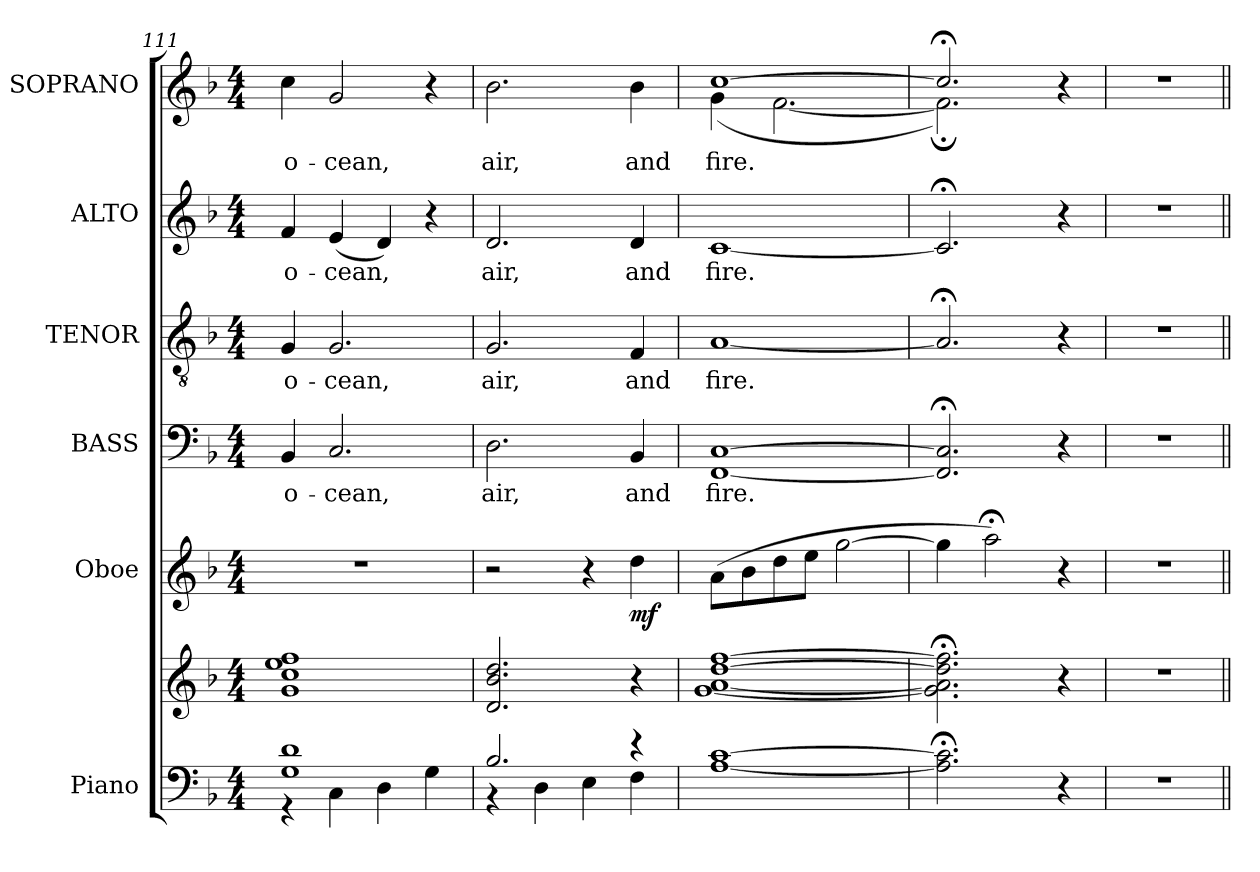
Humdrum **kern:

**kern	**kern	**kern	**dynam	**kern	**text	**kern	**text	**kern	**text	**kern	**text
*part6	*part6	*part5	*part5	*part4	*part4	*part3	*part3	*part2	*part2	*part1	*part1
*staff7	*staff6	*staff5	*staff5	*staff4	*staff4	*staff3	*staff3	*staff2	*staff2	*staff1	*staff1
*I"Piano	*	*I"Oboe	*	*I"BASS	*	*I"TENOR	*	*I"ALTO	*	*I"SOPRANO	*
*I'Pno.	*	*I'Ob.	*	*I'B.	*	*I'T.	*	*I'A.	*	*I'S.	*
*clefF4	*clefG2	*clefG2	*	*clefF4	*	*clefGv2	*	*clefG2	*	*clefG2	*
*	*	*	*	*	*	*ITrd7c12	*	*	*	*	*
*k[b-]	*k[b-]	*k[b-]	*	*k[b-]	*	*k[b-]	*	*k[b-]	*	*k[b-]	*
*F:	*F:	*F:	*	*F:	*	*F:	*	*F:	*	*F:	*
*M4/4	*M4/4	*M4/4	*	*M4/4	*	*M4/4	*	*M4/4	*	*M4/4	*
=111	=111	=111	=111	=111	=111	=111	=111	=111	=111	=111	=111
*^	*	*	*	*	*	*	*	*	*	*	*
!	!	!	!	!	!	!LO:LY:b:color=#000000	!	!	!	!	!	!
!	!	!	!	!	!	!	!	!LO:LY:b:color=#000000	!	!	!	!
!	!	!	!	!	!	!	!	!	!	!LO:LY:b:color=#000000	!	!
!	!	!	!	!	!	!	!	!	!	!	!	!LO:LY:b:color=#000000
1Gi 1di	4r	1gi 1cci 1eei 1ffi	1r	.	4BB-i/	o-	4GGi/	o-	4fi/	o-	4cci\	o-
!	!	!	!	!	!	!LO:LY:b:color=#000000	!	!	!	!	!	!
!	!	!	!	!	!	!	!	!LO:LY:b:color=#000000	!	!	!	!
!	!	!	!	!	!	!	!	!	!	!LO:LY:b:color=#000000	!	!
!	!	!	!	!	!	!	!	!	!	!	!	!LO:LY:b:color=#000000
.	4Ci\	.	.	.	2.Ci/	-cean,	2.GGi/	-cean,	(4ei/	-cean,	2gi/	-cean,
.	4Di\	.	.	.	.	.	.	.	4di/)	.	.	.
.	4Gi\	.	.	.	.	.	.	.	4r	.	4r	.
=112	=112	=112	=112	=112	=112	=112	=112	=112	=112	=112	=112	=112
!	!	!	!	!	!	!LO:LY:b:color=#000000	!	!	!	!	!	!
!	!	!	!	!	!	!	!	!LO:LY:b:color=#000000	!	!	!	!
!	!	!	!	!	!	!	!	!	!	!LO:LY:b:color=#000000	!	!
!	!	!	!	!	!	!	!	!	!	!	!	!LO:LY:b:color=#000000
2.B-i/	4r	2.di/ 2.b-i 2.ddi	2r	.	2.Di\	air,	2.GGi/	air,	2.di/	air,	2.b-i\	air,
.	4Di\	.	.	.	.	.	.	.	.	.	.	.
.	4Ei\	.	4r	.	.	.	.	.	.	.	.	.
!	!	!	!	!	!	!LO:LY:b:color=#000000	!	!	!	!	!	!
!	!	!	!	!	!	!	!	!LO:LY:b:color=#000000	!	!	!	!
!	!	!	!	!	!	!	!	!	!	!LO:LY:b:color=#000000	!	!
!	!	!	!	!	!	!	!	!	!	!	!	!LO:LY:b:color=#000000
4r	4Fi\	4r	4ddi\	mf	4BB-i/	and	4FFi/	and	4di/	and	4b-i\	and
*v	*v	*	*	*	*	*	*	*	*	*	*	*
=113	=113	=113	=113	=113	=113	=113	=113	=113	=113	=113	=113
*^	*	*	*	*	*	*	*	*	*	*	*
!	!	!	!	!	!	!LO:LY:b:color=#000000	!	!	!	!	!	!
*v	*v	*	*	*	*	*	*	*	*	*	*	*
*^	*	*	*	*	*	*	*	*	*	*	*
!	!	!	!	!	!	!	!	!LO:LY:b:color=#000000	!	!	!	!
*v	*v	*	*	*	*	*	*	*	*	*	*	*
*^	*	*	*	*	*	*	*	*	*	*	*
!	!	!	!	!	!	!	!	!	!	!LO:LY:b:color=#000000	!	!
*v	*v	*	*	*	*	*	*	*	*	*	*	*
*^	*	*	*	*	*	*	*	*	*	*	*
!	!	!	!	!	!	!	!	!	!	!	!	!LO:LY:b:color=#000000
*v	*v	*	*	*	*	*	*	*	*	*	*^	*
[<1Ai [>1ci	[<1gi [>1ai [>1ddi [>1ffi	(8ai\L	.	[<1FFi [>1Ci	fire.	[<1AAi	fire.	[<1ci	fire.	[>1cci	(4gi\	fire.
.	.	8b-i\	.	.	.	.	.	.	.	.	.	.
.	.	8ddi\	.	.	.	.	.	.	.	.	[<2.fi\	.
.	.	8eei\J	.	.	.	.	.	.	.	.	.	.
.	.	[>2ggi\	.	.	.	.	.	.	.	.	.	.
=114	=114	=114	=114	=114	=114	=114	=114	=114	=114	=114	=114	=114
2.Ai\]; 2.ci];	2.gi\]; 2.ai]; 2.ddi]; 2.ffi];	4ggi\]	.	2.FFi/]; 2.Ci];	.	2.AA;i/]	.	2.c;i/]	.	2.cc;i/]	2.f;i\])	.
.	.	2aa;i\)	.	.	.	.	.	.	.	.	.	.
4r	4r	4r	.	4r	.	4r	.	4r	.	4r	4ryy	.
*	*	*	*	*	*	*	*	*	*	*v	*v	*
=115	=115	=115	=115	=115	=115	=115	=115	=115	=115	=115	=115
1r	1r	1r	.	1r	.	1r	.	1r	.	1r	.
=||	=||	=||	=||	=||	=||	=||	=||	=||	=||	=||	=||
*-	*-	*-	*-	*-	*-	*-	*-	*-	*-	*-	*-
